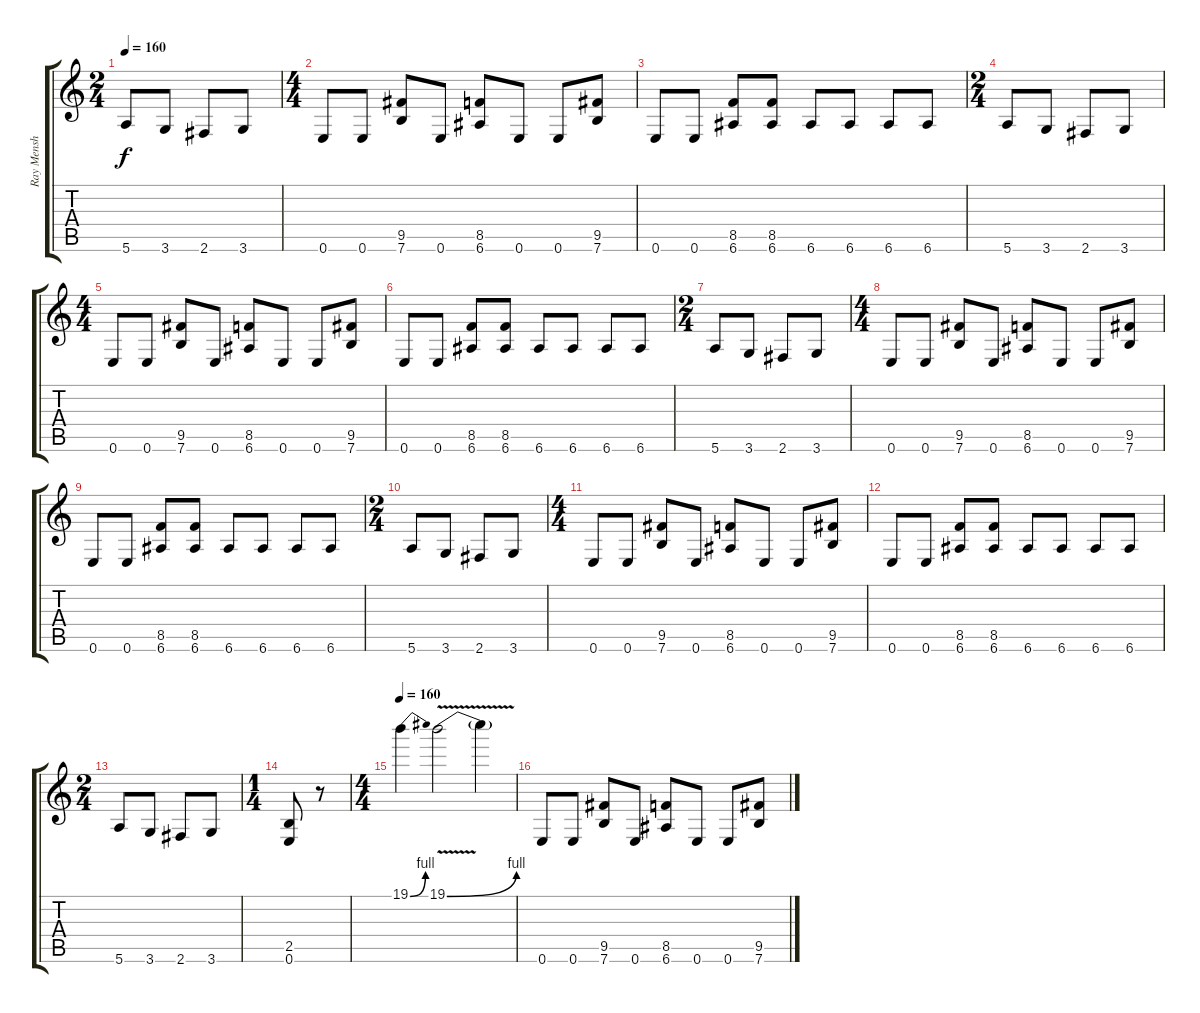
\track ("Ray Mensh (Guitar)" "Ray Mensh ") {instrument distortionguitar}
\staff {score tabs}
\tuning (E4 B3 G3 D3 A2 E2) {hide}
\ts (2 4)
\tempo 160
\clef g2
\ks c
5.6.8{dy f} 3.6.8 2.6.8 3.6.8 |
\ts (4 4)
0.6.8 0.6.8 (9.5 7.6).8 0.6.8 (8.5 6.6).8 0.6.8 0.6.8 (9.5 7.6).8 |
0.6.8 0.6.8 (8.5 6.6).8 (8.5 6.6).8 6.6.8 6.6.8 6.6.8 6.6.8 |
\ts (2 4)
5.6.8 3.6.8 2.6.8 3.6.8 |
\ts (4 4)
0.6.8 0.6.8 (9.5 7.6).8 0.6.8 (8.5 6.6).8 0.6.8 0.6.8 (9.5 7.6).8 |
0.6.8 0.6.8 (8.5 6.6).8 (8.5 6.6).8 6.6.8 6.6.8 6.6.8 6.6.8 |
\ts (2 4)
5.6.8 3.6.8 2.6.8 3.6.8 |
\ts (4 4)
0.6.8 0.6.8 (9.5 7.6).8 0.6.8 (8.5 6.6).8 0.6.8 0.6.8 (9.5 7.6).8 |
0.6.8 0.6.8 (8.5 6.6).8 (8.5 6.6).8 6.6.8 6.6.8 6.6.8 6.6.8 |
\ts (2 4)
5.6.8 3.6.8 2.6.8 3.6.8 |
\ts (4 4)
0.6.8 0.6.8 (9.5 7.6).8 0.6.8 (8.5 6.6).8 0.6.8 0.6.8 (9.5 7.6).8 |
0.6.8 0.6.8 (8.5 6.6).8 (8.5 6.6).8 6.6.8 6.6.8 6.6.8 6.6.8 |
\ts (2 4)
5.6.8 3.6.8 2.6.8 3.6.8 |
\ts (1 4)
(2.5 0.6).8 r.8 |
\ts (4 4)
\tempo 160
19.1{be (bend 0 0 60 4)}.4 19.1{be (bend 0 0 60 4) v}.2 19.1{t}.4 |
0.6.8 0.6.8 (9.5 7.6).8 0.6.8 (8.5 6.6).8 0.6.8 0.6.8 (9.5 7.6).8
